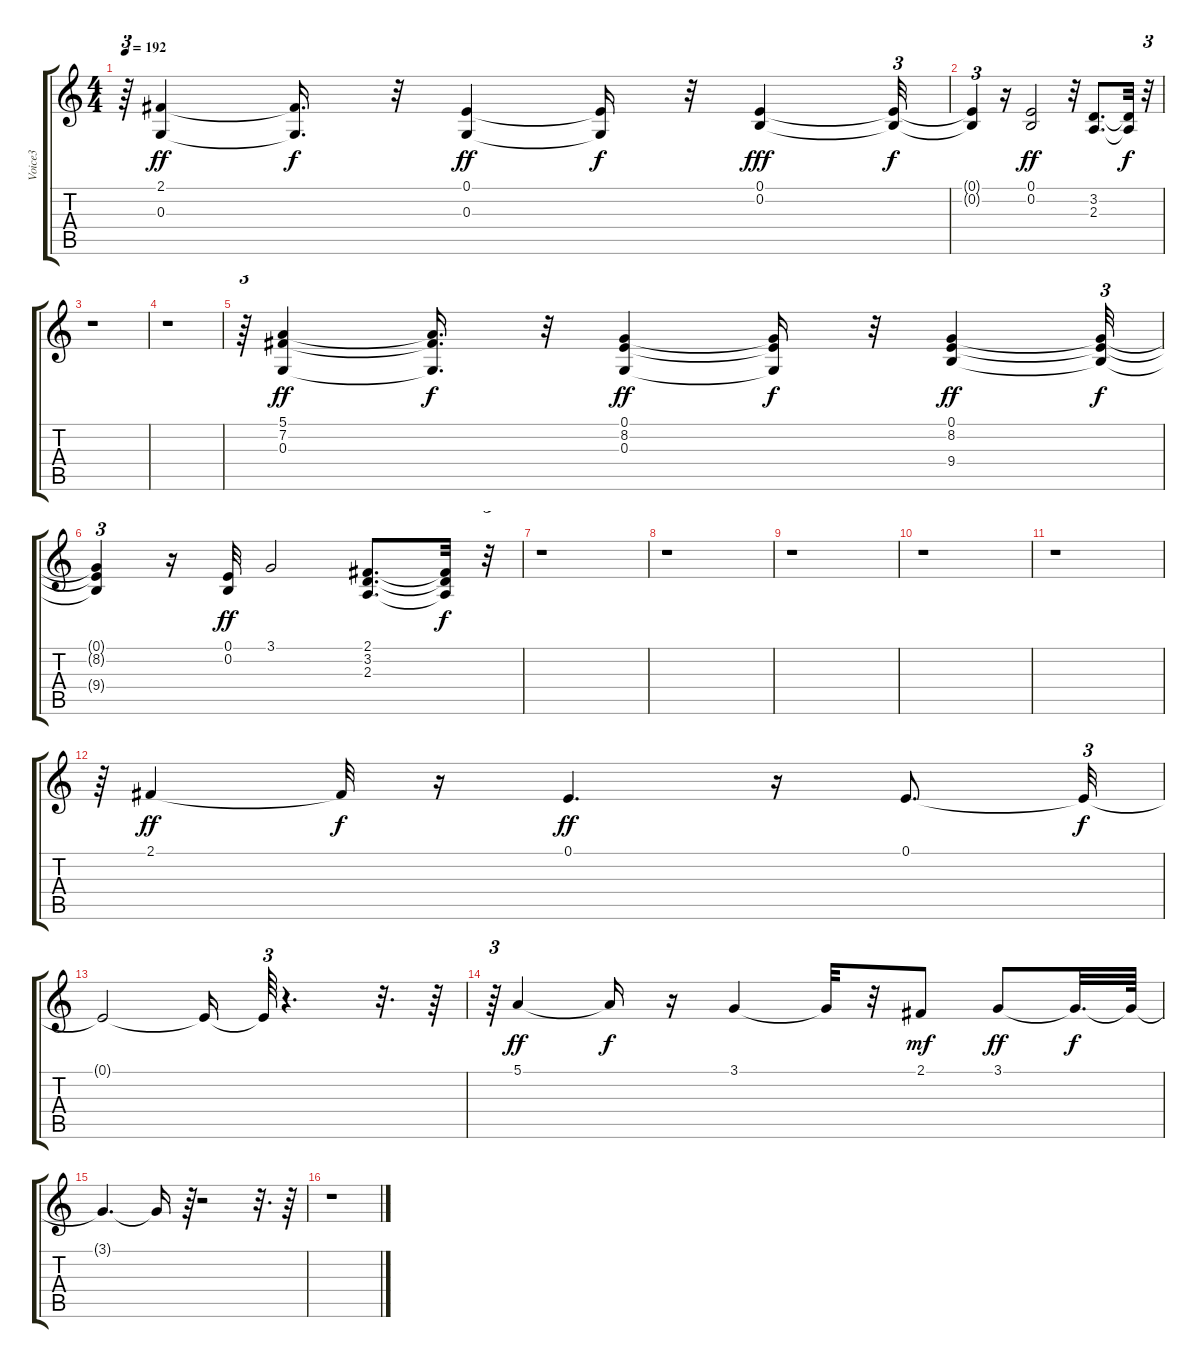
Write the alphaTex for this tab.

\track ("Voice3" "Voice3") {instrument choiraahs}
\staff {score tabs}
\tuning (E4 B3 G3 D3 A2 E2) {hide}
\ts (4 4)
\tempo 192
\clef g2
\ks c
r.64{tu (3 2) dy f} (2.1 0.3).4{dy ff} (2.1{t} 0.3{t}).16{d dy f} r.32 (0.1 0.3).4{dy ff} (0.1{t} 0.3{t}).16{dy f} r.32 (0.1 0.2).4{dy fff} (0.1{t} 0.2{t}).32{tu (3 2) dy f} |
(0.1{t} 0.2{t}).4{tu (3 2)} r.16 (0.1 0.2).2{dy ff} r.32 (3.2 2.3).8{d} (3.2{t} 2.3{t}).32{dy f} r.32{tu (3 2)} |
r.1 |
r.1 |
r.64{tu (3 2)} (5.1 7.2 0.3).4{dy ff} (5.1{t} 7.2{t} 0.3{t}).16{d dy f} r.32 (0.1 8.2 0.3).4{dy ff} (0.1{t} 8.2{t} 0.3{t}).16{dy f} r.32 (0.1 8.2 9.4).4{dy ff} (0.1{t} 8.2{t} 9.4{t}).32{tu (3 2) dy f} |
(0.1{t} 8.2{t} 9.4{t}).4{tu (3 2)} r.16 (0.1 0.2).32{dy ff} 3.1.2 (2.1 3.2 2.3).8{d} (2.1{t} 3.2{t} 2.3{t}).32{dy f} r.32{tu (3 2)} |
r.1 |
r.1 |
r.1 |
r.1 |
r.1 |
r.64{tu (3 2)} 2.1.4{dy ff} 2.1{t}.32{dy f} r.16 0.1.4{d dy ff} r.16 0.1.8{d} 0.1{t}.32{tu (3 2) dy f} |
0.1{t}.2 0.1{t}.16 0.1{t}.64{tu (3 2)} r.4{d} r.32{d} r.64 |
r.64{tu (3 2)} 5.1.4{dy ff} 5.1{t}.16{dy f} r.16 3.1.4 3.1{t}.32 r.32 2.1.8{dy mf} 3.1.8{dy ff} 3.1{t}.32{d dy f} 3.1{t}.64 |
3.1{t}.4{d} 3.1{t}.16 r.64{tu (3 2)} r.2 r.32{d} r.64 |
r.1
